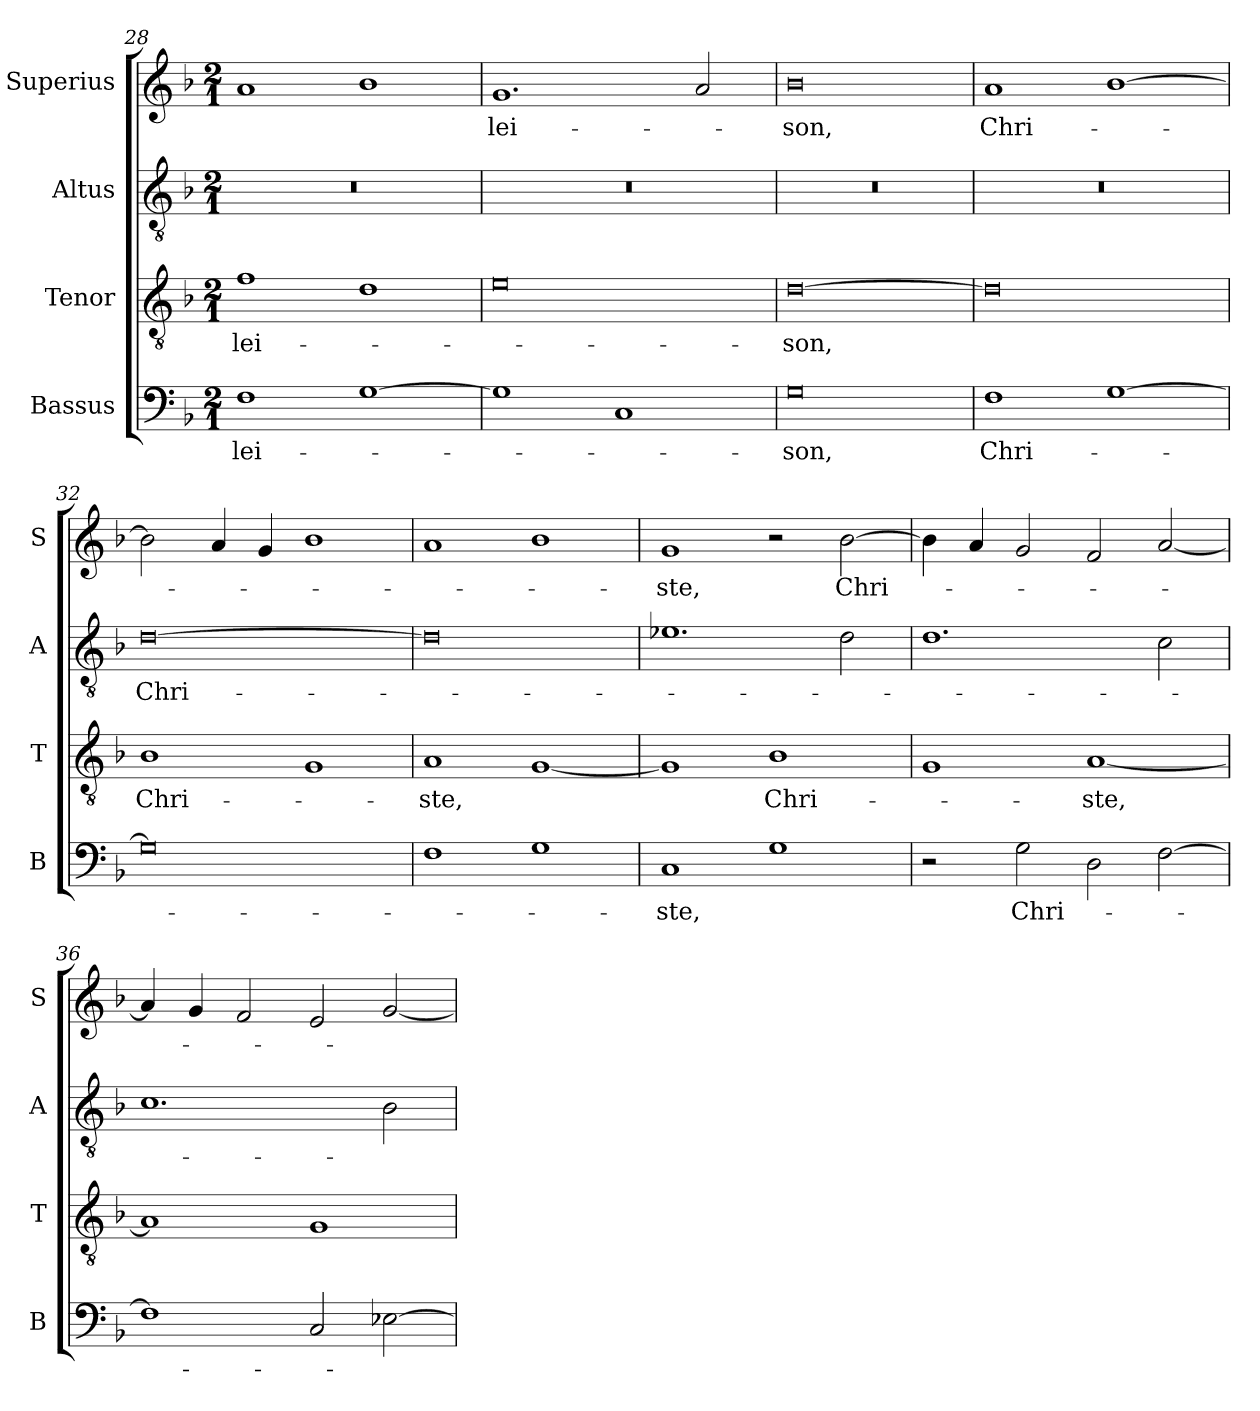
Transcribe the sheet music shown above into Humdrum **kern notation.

**kern	**text	**kern	**text	**kern	**text	**kern	**text
*part4	*part4	*part3	*part3	*part2	*part2	*part1	*part1
*staff4	*staff4	*staff3	*staff3	*staff2	*staff2	*staff1	*staff1
*I"Bassus	*	*I"Tenor	*	*I"Altus	*	*I"Superius	*
*I'B	*	*I'T	*	*I'A	*	*I'S	*
*clefF4	*	*clefGv2	*	*clefGv2	*	*clefG2	*
*k[b-]	*	*k[b-]	*	*k[b-]	*	*k[b-]	*
*M2/1	*	*M2/1	*	*M2/1	*	*M2/1	*
=28	=28	=28	=28	=28	=28	=28	=28
1F	-lei-	1f	-lei-	0r	.	1a	.
[1G	.	1d	.	.	.	1b-	.
=29	=29	=29	=29	=29	=29	=29	=29
1G]	.	0e	.	0r	.	1.g	-lei-
1C	.	.	.	.	.	.	.
.	.	.	.	.	.	2a/	.
=30	=30	=30	=30	=30	=30	=30	=30
0G	-son,	[0d	-son,	0r	.	0b-	-son,
=31	=31	=31	=31	=31	=31	=31	=31
1F	Chri-	0d]	.	0r	.	1a	Chri-
[1G	.	.	.	.	.	[1b-	.
=32	=32	=32	=32	=32	=32	=32	=32
0G]	.	1B-	Chri-	[0d	Chri-	2b-\]	.
.	.	.	.	.	.	4a/	.
.	.	.	.	.	.	4g/	.
.	.	1G	.	.	.	1b-	.
=33	=33	=33	=33	=33	=33	=33	=33
1F	.	1A	-ste,	0d]	.	1a	.
1G	.	[1G	.	.	.	1b-	.
=34	=34	=34	=34	=34	=34	=34	=34
1C	-ste,	1G]	.	1.e-X	.	1g	-ste,
1G	.	1B-	Chri-	.	.	2r	.
.	.	.	.	2d\	.	[2b-\	Chri-
=35	=35	=35	=35	=35	=35	=35	=35
2r	.	1G	.	1.d	.	4b-\]	.
.	.	.	.	.	.	4a/	.
2G\	Chri-	.	.	.	.	2g/	.
2D\	.	[1A	-ste,	.	.	2f/	.
[2F\	.	.	.	2c\	.	[2a/	.
=36	=36	=36	=36	=36	=36	=36	=36
1F]	.	1A]	.	1.c	.	4a/]	.
.	.	.	.	.	.	4g/	.
.	.	.	.	.	.	2f/	.
2C/	.	1G	.	.	.	2e/	.
[2E-X\	.	.	.	2B-\	.	[2g/	.
=	=	=	=	=	=	=	=
*-	*-	*-	*-	*-	*-	*-	*-
